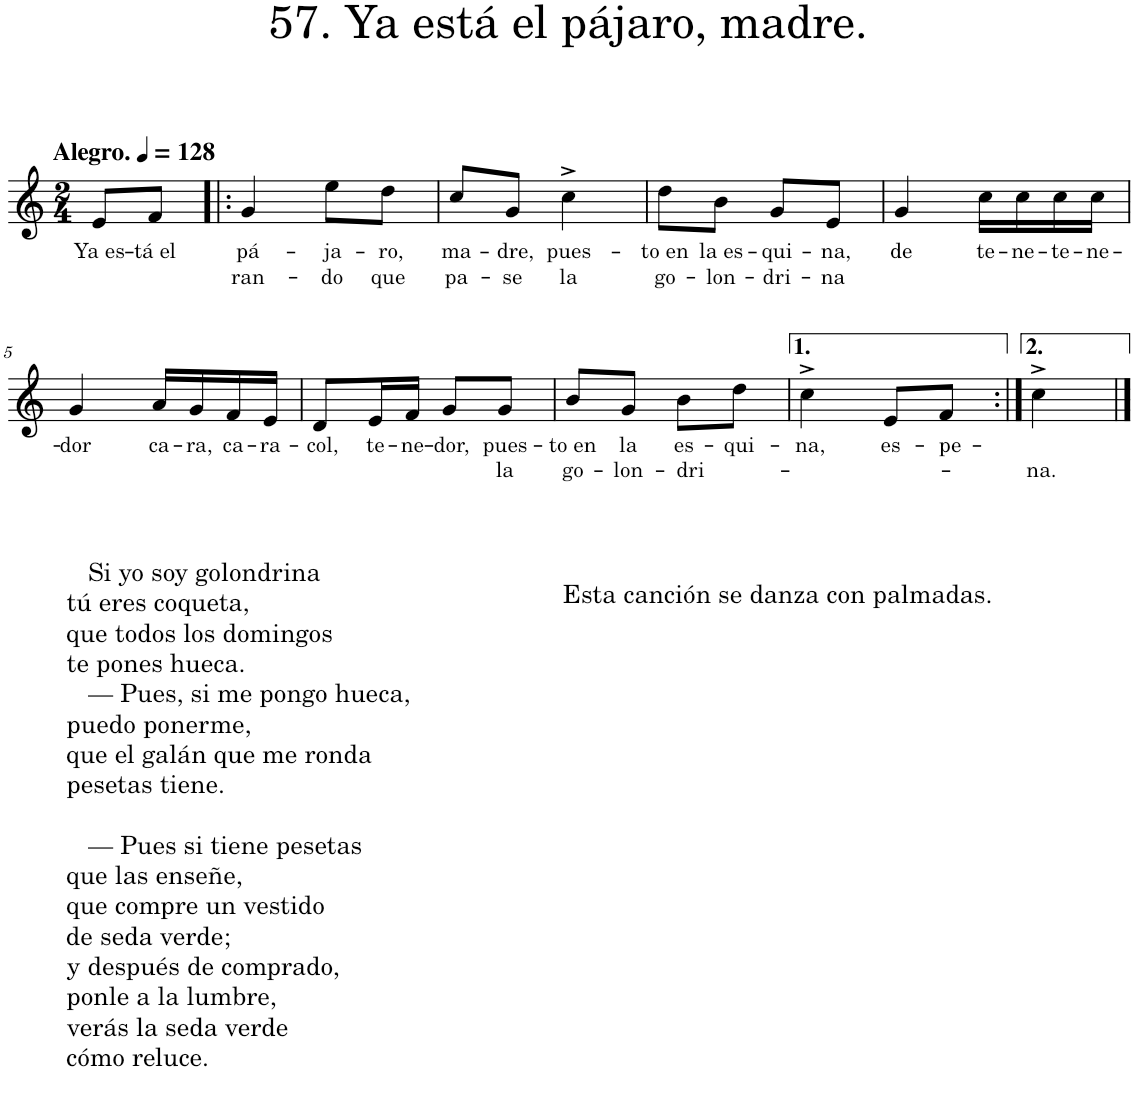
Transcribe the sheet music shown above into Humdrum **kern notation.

**kern	**text	**text
*part1	*part1	*part1
*staff1	*staff1	*staff1
*I"Piano	*	*
*I'Pno.	*	*
*clefG2	*	*
*k[]	*	*
*M2/4	*	*
*MM128	*	*
=	=	=
!LO:TX:a:B:t=Alegro.	!	!
!	!LO:LY:b	!
8e/L	Ya es-	.
!	!LO:LY:b	!
8f/J	-tá el	.
=1!|:	=1!|:	=1!|:
!	!LO:LY:b	!LO:LY:b
4g/	pá-	-ran-
!	!LO:LY:b	!LO:LY:b
8ee\L	-ja-	-do
!	!LO:LY:b	!LO:LY:b
8dd\J	-ro,	que
=2	=2	=2
!	!LO:LY:b	!LO:LY:b
8cc/L	ma-	pa-
!	!LO:LY:b	!LO:LY:b
8g/J	-dre,	-se
!	!LO:LY:b	!LO:LY:b
4cc^\	pues-	la
=3	=3	=3
!	!LO:LY:b	!LO:LY:b
8dd\L	-to en	go-
!	!LO:LY:b	!LO:LY:b
8b\J	la es-	-lon-
!	!LO:LY:b	!LO:LY:b
8g/L	-qui-	-dri-
!	!LO:LY:b	!LO:LY:b
8e/J	-na,	-na
=4	=4	=4
!	!LO:LY:b	!
4g/	de	.
!	!LO:LY:b	!
16cc\LL	te-	.
!	!LO:LY:b	!
16cc\	-ne-	.
!	!LO:LY:b	!
16cc\	-te-	.
!	!LO:LY:b	!
16cc\JJ	-ne-	.
!!LO:LB:g=z
=5	=5	=5
!LO:TX:b:t=Si yo soy golondrina	!	!
!LO:TX:b:t=tú eres coqueta,	!	!
!LO:TX:b:t=que todos los domingos	!	!
!LO:TX:b:t=te pones hueca.	!	!
!LO:TX:b:t=— Pues, si me pongo hueca,	!	!
!LO:TX:b:t=puedo ponerme,	!	!
!LO:TX:b:t=que el galán que me ronda	!	!
!LO:TX:b:t=pesetas tiene.	!	!
!LO:TX:b:t=— Pues si tiene pesetas	!	!
!LO:TX:b:t=que las enseñe,	!	!
!LO:TX:b:t=que compre un vestido	!	!
!LO:TX:b:t=de seda verde;	!	!
!LO:TX:b:t=y después de comprado,	!	!
!LO:TX:b:t=ponle a la lumbre,	!	!
!LO:TX:b:t=verás la seda verde	!	!
!LO:TX:b:t=cómo reluce.	!	!
!	!LO:LY:b	!
4g/	-dor	.
!	!LO:LY:b	!
16a/LL	ca-	.
!	!LO:LY:b	!
16g/	-ra,	.
!	!LO:LY:b	!
16f/	ca-	.
!	!LO:LY:b	!
16e/JJ	-ra-	.
=6	=6	=6
!	!LO:LY:b	!
8d/L	-col,	.
!	!LO:LY:b	!
16e/L	te-	.
!	!LO:LY:b	!
16f/JJ	-ne-	.
!	!LO:LY:b	!
8g/L	-dor,	.
!	!LO:LY:b	!LO:LY:b
8g/J	pues-	la
=7	=7	=7
!LO:TX:b:t=Esta canción se danza con palmadas.	!	!
!	!LO:LY:b	!LO:LY:b
8b/L	-to en	go-
!	!LO:LY:b	!LO:LY:b
8g/J	la	-lon-
!	!LO:LY:b	!LO:LY:b
8b\L	es-	-dri-
!	!LO:LY:b	!
8dd\J	-qui-	.
=8	=8	=8
!	!LO:LY:b	!
4cc^\	-na,	.
!	!LO:LY:b	!
8e/L	es-	.
!	!LO:LY:b	!
8f/J	-pe-	.
=9:|!	=9:|!	=9:|!
!	!	!LO:LY:b
4cc^\	.	-na.
==	==	==
*-	*-	*-
